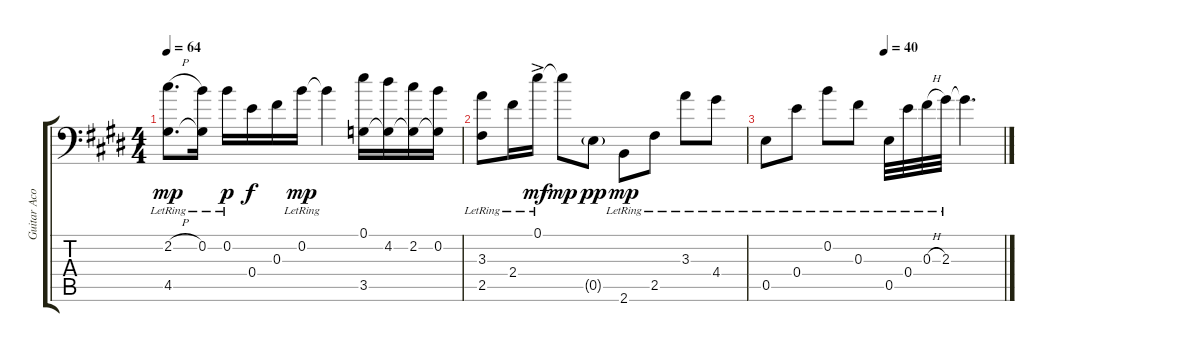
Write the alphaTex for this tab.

\track ("Guitar Acous." "Guitar Aco") {instrument acousticguitarsteel}
\staff {score tabs}
\tuning (E4 B3 Gb3 E3 E2 A1) {hide}
\ts (4 4)
\tempo 64
\clef f4
\ks e
(2.2{h lr} 4.5{lr}).8{d dy mp} (0.2{lr} 4.5{t}).16 0.2{lr}.16{dy p} 0.4.16{dy f} 0.3.16 0.2{lr}.16{dy mp} 0.2{t}.4 (0.1 3.5).16 (4.2 3.5{t}).16 (2.2 3.5{t}).16 (0.2 3.5{t}).16 |
\ks c#minor
(3.3{lr} 2.5{lr}).8 2.4{lr}.16 0.1{ac lr}.16{dy mf} 0.1{t}.8{dy mp} 0.5{g}.8{dy pp} 2.6{lr}.8{dy mp} 2.5{lr}.8 3.3{lr}.8 4.4{lr}.8 |
\tempo (40 0.5)
0.5{lr}.8 0.4{lr}.8 0.2{lr}.8 0.3{lr}.8 0.5{lr}.32 0.4{lr}.32 0.3{h lr}.32 2.3{lr}.32 2.3{t}.4{d}
